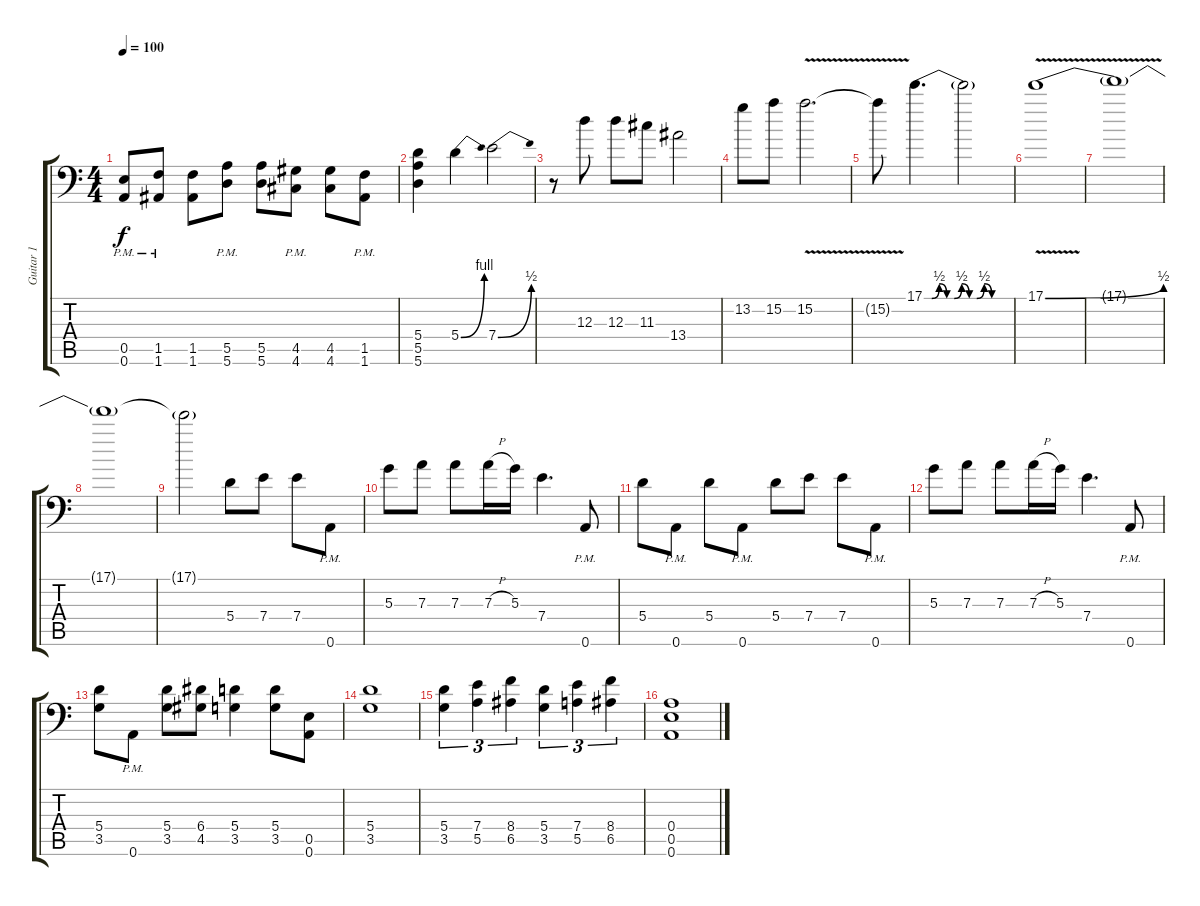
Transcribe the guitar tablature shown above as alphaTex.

\track ("Guitar 1" "Guitar 1") {instrument distortionguitar}
\staff {score tabs}
\tuning (B3 Gb3 D3 A2 E2 A1) {hide}
\ts (4 4)
\tempo 100
\clef f4
\ks c
(0.5{pm} 0.6{pm}).8{dy f} (1.5{pm} 1.6{pm}).8 (1.5 1.6).8 (5.5{pm} 5.6{pm}).8 (5.5 5.6).8 (4.5{pm} 4.6{pm}).8 (4.5 4.6).8 (1.5{pm} 1.6{pm}).8 |
(5.4 5.5 5.6).4 5.4{be (bend 0 0 60 4)}.4 7.4{be (bend 0 0 60 2)}.2 |
r.8 12.3.8 12.3.8 11.3.8 13.4.2 |
13.2.8 15.2.8 15.2{v}.2{d} |
15.2{t}.8 17.1{be (custom 0 0 5 0 10 2 15 0 20 0 25 2 30 0 35 0 40 2 45 0 50 0 56 0 60 0)}.4{d} 17.1{t}.2 |
17.1{be (bend 0 0 60 2) v}.1 |
17.1{t}.1 |
17.1{t}.1 |
17.1{t}.2 5.4.8 7.4.8 7.4.8 0.6{pm}.8 |
5.3.8 7.3.8 7.3.8 7.3{h}.16 5.3.16 7.4.4{d} 0.6{pm}.8 |
5.4.8 0.6{pm}.8 5.4.8 0.6{pm}.8 5.4.8 7.4.8 7.4.8 0.6{pm}.8 |
5.3.8 7.3.8 7.3.8 7.3{h}.16 5.3.16 7.4.4{d} 0.6{pm}.8 |
(5.4 3.5).8 0.6{pm}.8 (5.4 3.5).8 (6.4 4.5).8 (5.4 3.5).4 (5.4 3.5).8 (0.5 0.6).8 |
(5.4 3.5).1 |
(5.4 3.5).4{tu (3 2)} (7.4 5.5).4{tu (3 2)} (8.4 6.5).4{tu (3 2)} (5.4 3.5).4{tu (3 2)} (7.4 5.5).4{tu (3 2)} (8.4 6.5).4{tu (3 2)} |
(0.4 0.5 0.6).1
